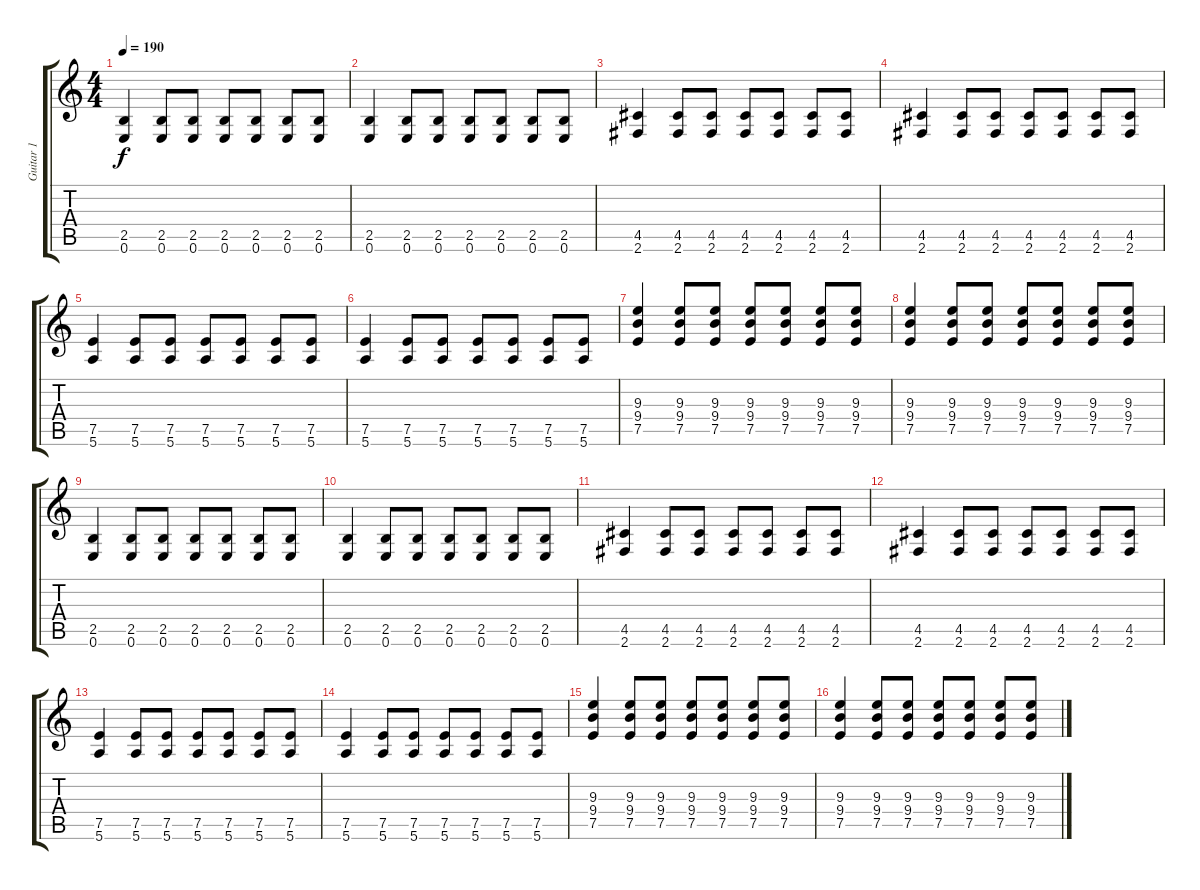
\track ("Guitar 1" "Guitar 1") {instrument distortionguitar}
\staff {score tabs}
\tuning (E4 B3 G3 D3 A2 E2) {hide}
\ts (4 4)
\tempo 190
\clef g2
\ks c
(2.5 0.6).4{dy f} (2.5 0.6).8 (2.5 0.6).8 (2.5 0.6).8 (2.5 0.6).8 (2.5 0.6).8 (2.5 0.6).8 |
(2.5 0.6).4 (2.5 0.6).8 (2.5 0.6).8 (2.5 0.6).8 (2.5 0.6).8 (2.5 0.6).8 (2.5 0.6).8 |
(4.5 2.6).4 (4.5 2.6).8 (4.5 2.6).8 (4.5 2.6).8 (4.5 2.6).8 (4.5 2.6).8 (4.5 2.6).8 |
(4.5 2.6).4 (4.5 2.6).8 (4.5 2.6).8 (4.5 2.6).8 (4.5 2.6).8 (4.5 2.6).8 (4.5 2.6).8 |
(7.5 5.6).4 (7.5 5.6).8 (7.5 5.6).8 (7.5 5.6).8 (7.5 5.6).8 (7.5 5.6).8 (7.5 5.6).8 |
(7.5 5.6).4 (7.5 5.6).8 (7.5 5.6).8 (7.5 5.6).8 (7.5 5.6).8 (7.5 5.6).8 (7.5 5.6).8 |
(9.3 9.4 7.5).4 (9.3 9.4 7.5).8 (9.3 9.4 7.5).8 (9.3 9.4 7.5).8 (9.3 9.4 7.5).8 (9.3 9.4 7.5).8 (9.3 9.4 7.5).8 |
(9.3 9.4 7.5).4 (9.3 9.4 7.5).8 (9.3 9.4 7.5).8 (9.3 9.4 7.5).8 (9.3 9.4 7.5).8 (9.3 9.4 7.5).8 (9.3 9.4 7.5).8 |
(2.5 0.6).4 (2.5 0.6).8 (2.5 0.6).8 (2.5 0.6).8 (2.5 0.6).8 (2.5 0.6).8 (2.5 0.6).8 |
(2.5 0.6).4 (2.5 0.6).8 (2.5 0.6).8 (2.5 0.6).8 (2.5 0.6).8 (2.5 0.6).8 (2.5 0.6).8 |
(4.5 2.6).4 (4.5 2.6).8 (4.5 2.6).8 (4.5 2.6).8 (4.5 2.6).8 (4.5 2.6).8 (4.5 2.6).8 |
(4.5 2.6).4 (4.5 2.6).8 (4.5 2.6).8 (4.5 2.6).8 (4.5 2.6).8 (4.5 2.6).8 (4.5 2.6).8 |
(7.5 5.6).4 (7.5 5.6).8 (7.5 5.6).8 (7.5 5.6).8 (7.5 5.6).8 (7.5 5.6).8 (7.5 5.6).8 |
(7.5 5.6).4 (7.5 5.6).8 (7.5 5.6).8 (7.5 5.6).8 (7.5 5.6).8 (7.5 5.6).8 (7.5 5.6).8 |
(9.3 9.4 7.5).4 (9.3 9.4 7.5).8 (9.3 9.4 7.5).8 (9.3 9.4 7.5).8 (9.3 9.4 7.5).8 (9.3 9.4 7.5).8 (9.3 9.4 7.5).8 |
(9.3 9.4 7.5).4 (9.3 9.4 7.5).8 (9.3 9.4 7.5).8 (9.3 9.4 7.5).8 (9.3 9.4 7.5).8 (9.3 9.4 7.5).8 (9.3 9.4 7.5).8
